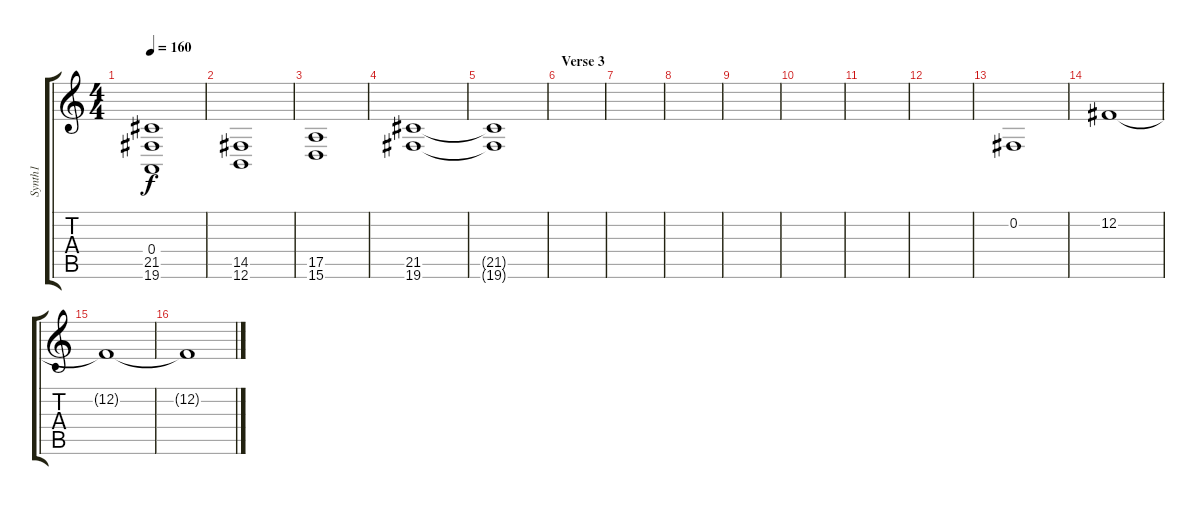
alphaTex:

\track ("Synth1" "Synth1") {instrument synthstrings1}
\staff {score tabs}
\tuning (B3 Gb3 D3 A2 E2 B1) {hide}
\ts (4 4)
\tempo 160
\clef g2
\ks c
(0.4 21.5{t} 19.6{t}).1{dy f} |
(14.5 12.6).1 |
(17.5 15.6).1 |
(21.5 19.6).1 |
(21.5{t} 19.6{t}).1 |
\section ("" "Verse 3")
|
|
|
|
|
|
|
0.2.1 |
12.2.1 |
12.2{t}.1 |
12.2{t}.1
